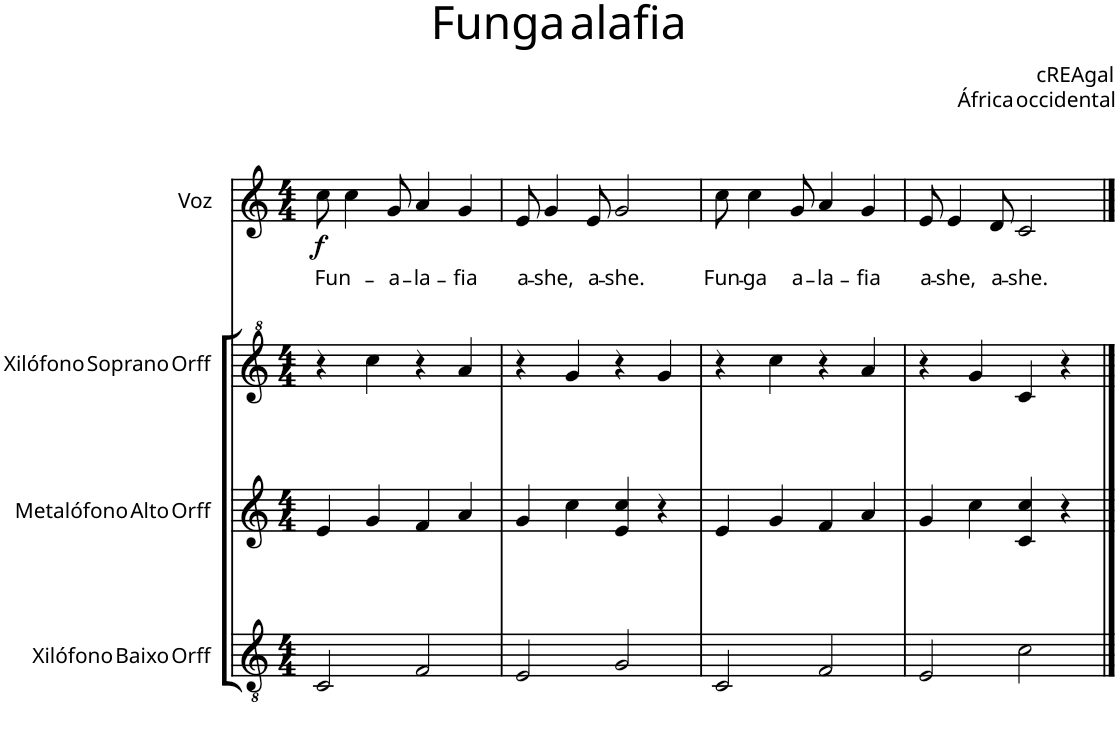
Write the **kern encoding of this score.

**kern	**kern	**kern	**kern	**text	**dynam
*part4	*part3	*part2	*part1	*part1	*part1
*staff4	*staff3	*staff2	*staff1	*staff1	*staff1
*I"Xilófono Baixo Orff	*I"Metalófono Alto Orff	*I"Xilófono Soprano Orff	*I"Voz	*	*
*I'Xil. B. O.	*I'Met. A. O.	*I'Xil. S. O.	*I'Vo.	*	*
*clefGv2	*clefG2	*clefG^2	*clefG2	*	*
*k[]	*k[]	*k[]	*k[]	*	*
*M4/4	*M4/4	*M4/4	*M4/4	*	*
=1	=1	=1	=1	=1	=1
!	!	!	!	!LO:LY:b	!LO:DY:b
2C/	4e/	4r	8cc\	Fun-	f
.	.	.	4cc\	.	.
.	4g/	4ccc\	.	.	.
!	!	!	!	!LO:LY:b	!
.	.	.	8g/	a-	.
!	!	!	!	!LO:LY:b	!
2F/	4f/	4r	4a/	-la-	.
!	!	!	!	!LO:LY:b	!
.	4a/	4aa/	4g/	-fia	.
=2	=2	=2	=2	=2	=2
!	!	!	!	!LO:LY:b	!
2E/	4g/	4r	8e/	a-	.
!	!	!	!	!LO:LY:b	!
.	.	.	4g/	-she,	.
.	4cc\	4gg/	.	.	.
!	!	!	!	!LO:LY:b	!
.	.	.	8e/	a-	.
!	!	!	!	!LO:LY:b	!
2G/	4e/ 4cc/	4r	2g/	-she.	.
.	4r	4gg/	.	.	.
=3	=3	=3	=3	=3	=3
!	!	!	!	!LO:LY:b	!
2C/	4e/	4r	8cc\	Fun-	.
!	!	!	!	!LO:LY:b	!
.	.	.	4cc\	-ga	.
.	4g/	4ccc\	.	.	.
!	!	!	!	!LO:LY:b	!
.	.	.	8g/	a-	.
!	!	!	!	!LO:LY:b	!
2F/	4f/	4r	4a/	-la-	.
!	!	!	!	!LO:LY:b	!
.	4a/	4aa/	4g/	-fia	.
=4	=4	=4	=4	=4	=4
!	!	!	!	!LO:LY:b	!
2E/	4g/	4r	8e/	a-	.
!	!	!	!	!LO:LY:b	!
.	.	.	4e/	-she,	.
.	4cc\	4gg/	.	.	.
!	!	!	!	!LO:LY:b	!
.	.	.	8d/	a-	.
!	!	!	!	!LO:LY:b	!
2c\	4c/ 4cc/	4cc/	2c/	-she.	.
.	4r	4r	.	.	.
==	==	==	==	==	==
*-	*-	*-	*-	*-	*-
